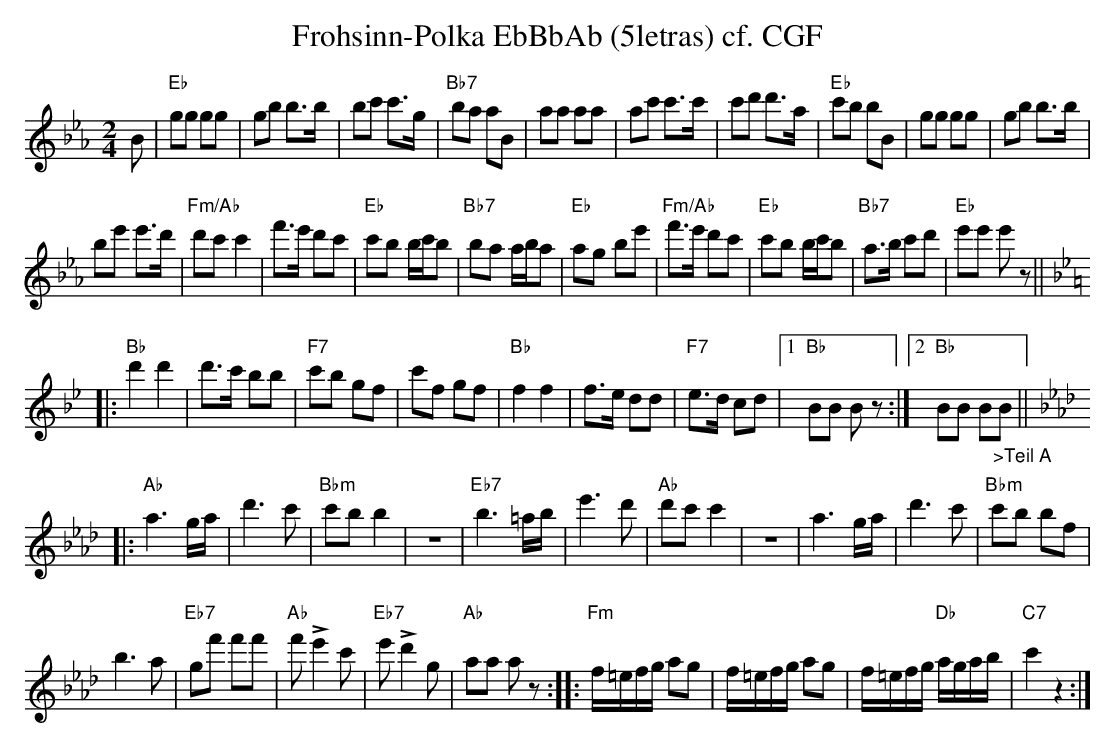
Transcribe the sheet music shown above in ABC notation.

X:1
T:Frohsinn-Polka EbBbAb (5letras) cf. CGF
M:2/4
L:1/8
K:Ebmaj%%MIDI gchordon
B|"Eb"gg gg | gb b>b | bc' c'>g | "Bb7"ba aB | aa aa | ac' c'>c' | c'd' d'>a | "Eb"c'b bB | gg gg | gb b>b |
be' e'>d' | "Fm/Ab"d'c'c'2 | f'>e' d'c' | "Eb"c'b b/2c'/2b | "Bb7"ba a/2b/2a | "Eb"ag be' | "Fm/Ab"f'>e' d'c' | "Eb"c'b b/2c'/2b | "Bb7"a>b c'd' | "Eb"e'e' e'z ||
[K:Bbmaj] |:
"Bb"d'2d'2 | d'>c' bb | "F7"c'b gf | c'f gf | "Bb"f2f2 | f>e dd | "F7"e>d cd |1 "Bb"BB Bz :|2 "Bb"BB B"_>Teil A"B || [K:Abmaj]
|: "Ab"a3g/2a/2 | d'3c' | "Bbm"c'bb2 | z4 | "Eb7"b3=a/2b/2 | e'3d' | "Ab"d'c'c'2 | z4 | a3g/2a/2 | d'3c' | "Bbm"c'b bf |
b3a | "Eb7"gf' f'f' | "Ab"f'!>!e'2c' | "Eb7"e'!>!d'2g | "Ab"aa az :: [L:1/16] "Fm"f=efg a2g2 | f=efg a2g2 | f=efg "Db"agab | "C7"c'4z4 :|
